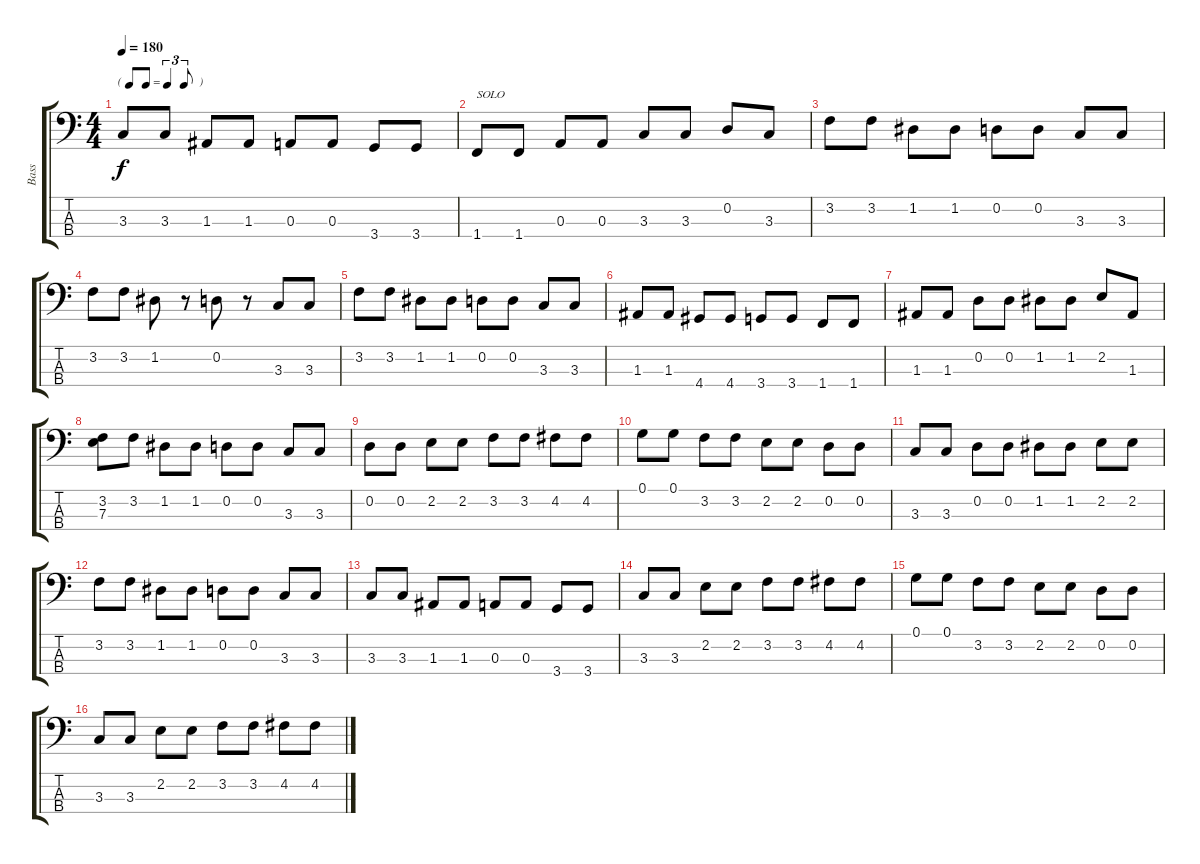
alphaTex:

\track ("Bass" "Bass") {instrument electricbassfinger}
\staff {score tabs}
\tuning (G2 D2 A1 E1) {hide}
\ts (4 4)
\tf triplet8th
\tempo 180
\clef f4
\ks c
3.3.8{dy f} 3.3.8 1.3.8 1.3.8 0.3.8 0.3.8 3.4.8 3.4.8 |
1.4.8{txt "SOLO"} 1.4.8 0.3.8 0.3.8 3.3.8 3.3.8 0.2.8 3.3.8 |
3.2.8 3.2.8 1.2.8 1.2.8 0.2.8 0.2.8 3.3.8 3.3.8 |
3.2.8 3.2.8 1.2.8 r.8 0.2.8 r.8 3.3.8 3.3.8 |
3.2.8 3.2.8 1.2.8 1.2.8 0.2.8 0.2.8 3.3.8 3.3.8 |
1.3.8 1.3.8 4.4.8 4.4.8 3.4.8 3.4.8 1.4.8 1.4.8 |
1.3.8 1.3.8 0.2.8 0.2.8 1.2.8 1.2.8 2.2.8 1.3.8 |
(3.2 7.3).8 3.2.8 1.2.8 1.2.8 0.2.8 0.2.8 3.3.8 3.3.8 |
0.2.8 0.2.8 2.2.8 2.2.8 3.2.8 3.2.8 4.2.8 4.2.8 |
0.1.8 0.1.8 3.2.8 3.2.8 2.2.8 2.2.8 0.2.8 0.2.8 |
3.3.8 3.3.8 0.2.8 0.2.8 1.2.8 1.2.8 2.2.8 2.2.8 |
3.2.8 3.2.8 1.2.8 1.2.8 0.2.8 0.2.8 3.3.8 3.3.8 |
3.3.8 3.3.8 1.3.8 1.3.8 0.3.8 0.3.8 3.4.8 3.4.8 |
3.3.8 3.3.8 2.2.8 2.2.8 3.2.8 3.2.8 4.2.8 4.2.8 |
0.1.8 0.1.8 3.2.8 3.2.8 2.2.8 2.2.8 0.2.8 0.2.8 |
3.3.8 3.3.8 2.2.8 2.2.8 3.2.8 3.2.8 4.2.8 4.2.8
